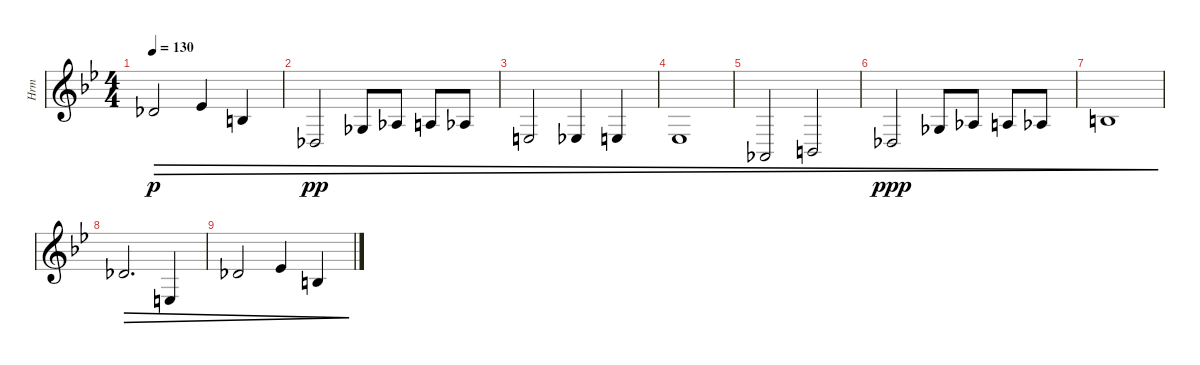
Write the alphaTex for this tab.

\bracketExtendMode groupsimilarinstruments
\otherSystemsTrackNameOrientation horizontal
\track ("Akkordeon" "Hrm") {instrument harmonica}
\staff {score}
\tuning (E4 B3 G3 D3 A2 E2)
\displaytranspose -12
\ts (4 4)
\tempo 130
\clef g2
\ks bb
9.1{acc b}.2{dec dy p beam Up} 11.1{acc b}.4{dec beam Up} 7.1{acc forcenatural}.4{dec beam Up} |
2.2{acc b}.2{dec dy pp beam Up} 2.1{acc b}.8{dec beam Up} 4.1{acc b}.8{dec beam Up} 5.1{acc forcenatural}.8{dec beam Up} 4.1{acc b}.8{dec beam Up} |
5.2{acc forcenatural}.2{dec beam Up} 4.2{acc b}.4{dec beam Up} 5.2{acc forcenatural}.4{dec beam Up} |
4.2{acc b}.1{dec beam Up} |
1.3{acc b}.2{dec beam Up} 0.2{acc forcenatural}.2{dec beam Up} |
2.2{acc b}.2{dec dy ppp beam Up} 2.1{acc b}.8{dec beam Up} 4.1{acc b}.8{dec beam Up} 5.1{acc forcenatural}.8{dec beam Up} 4.1{acc b}.8{dec beam Up} |
7.1{acc forcenatural}.1{dec beam Up} |
9.1{acc b}.2{d dec beam Up} 9.3{acc forcenatural}.4{dec beam Up} |
9.1{acc b}.2{dec beam Up} 11.1{acc b}.4{dec beam Up} 7.1{acc forcenatural}.4{dec beam Up}
